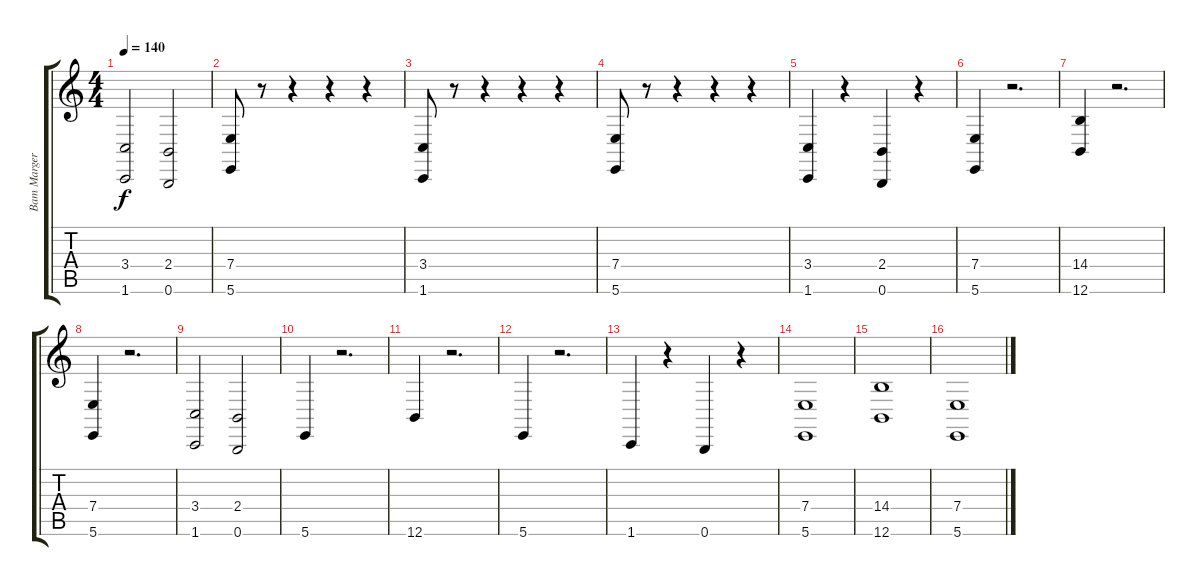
\track ("Bam Margera" "Bam Marger") {instrument lead8bassandlead}
\staff {score tabs}
\tuning (B3 Gb3 D3 A2 E2 B1) {hide}
\ts (4 4)
\tempo 140
\clef g2
\ks c
(3.4 1.6).2{dy f} (2.4 0.6).2 |
(7.4 5.6).8 r.8 r.4 r.4 r.4 |
(3.4 1.6).8 r.8 r.4 r.4 r.4 |
(7.4 5.6).8 r.8 r.4 r.4 r.4 |
(3.4 1.6).4 r.4 (2.4 0.6).4 r.4 |
(7.4 5.6).4 r.2{d} |
(14.4 12.6).4 r.2{d} |
(7.4 5.6).4 r.2{d} |
(3.4 1.6).2 (2.4 0.6).2 |
5.6.4 r.2{d} |
12.6.4 r.2{d} |
5.6.4 r.2{d} |
1.6.4 r.4 0.6.4 r.4 |
(7.4 5.6).1 |
(14.4 12.6).1 |
(7.4 5.6).1
